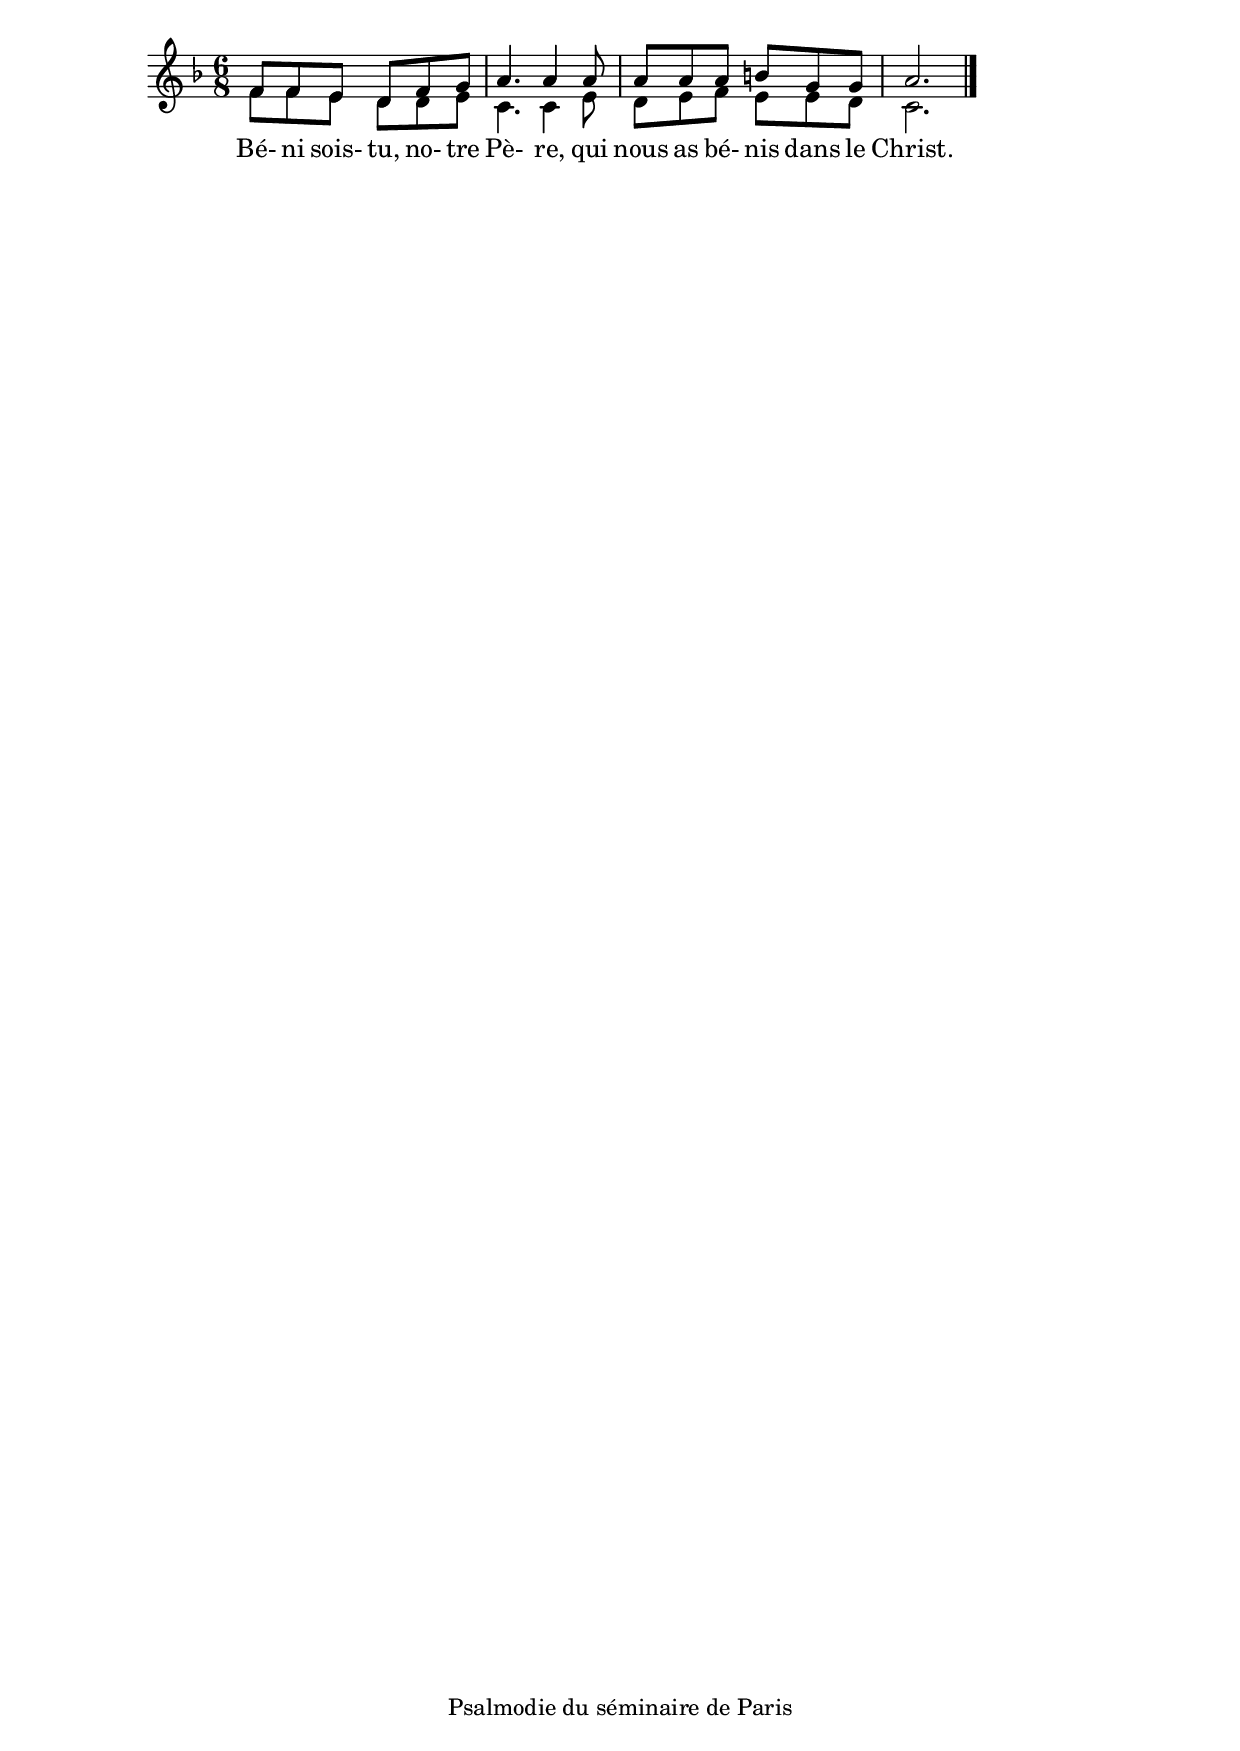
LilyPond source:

\version "2.20.0"
\language "italiano"

\header {
  %title = "Cantique du Nouveau Testament 4"
  %tagline = ##f
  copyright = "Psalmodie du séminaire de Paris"
}

armure = { \key fa \major \time 6/8  }

Soprane   = \relative { fa'8 fa mi re fa sol la4. la4 la8 la la la si sol sol la2. \bar "|." }
Alto      = \relative { fa'8 fa mi re re mi  do4. do4 mi8 re mi fa mi mi  re  do2. \bar "|." }

Refrain =
\lyricmode { Bé- ni sois- tu, no- tre Pè- re, qui nous as bé- nis dans le Christ. }

\score {
  \new ChoirStaff <<
  \new Staff <<
  \armure
  \new Voice = "Sop"  { \voiceOne  \Soprane }
  \new Voice = "Alto" { \voiceTwo \Alto }
  \new Lyrics \lyricsto "Sop" { \Refrain   }
  >>
  >>
}